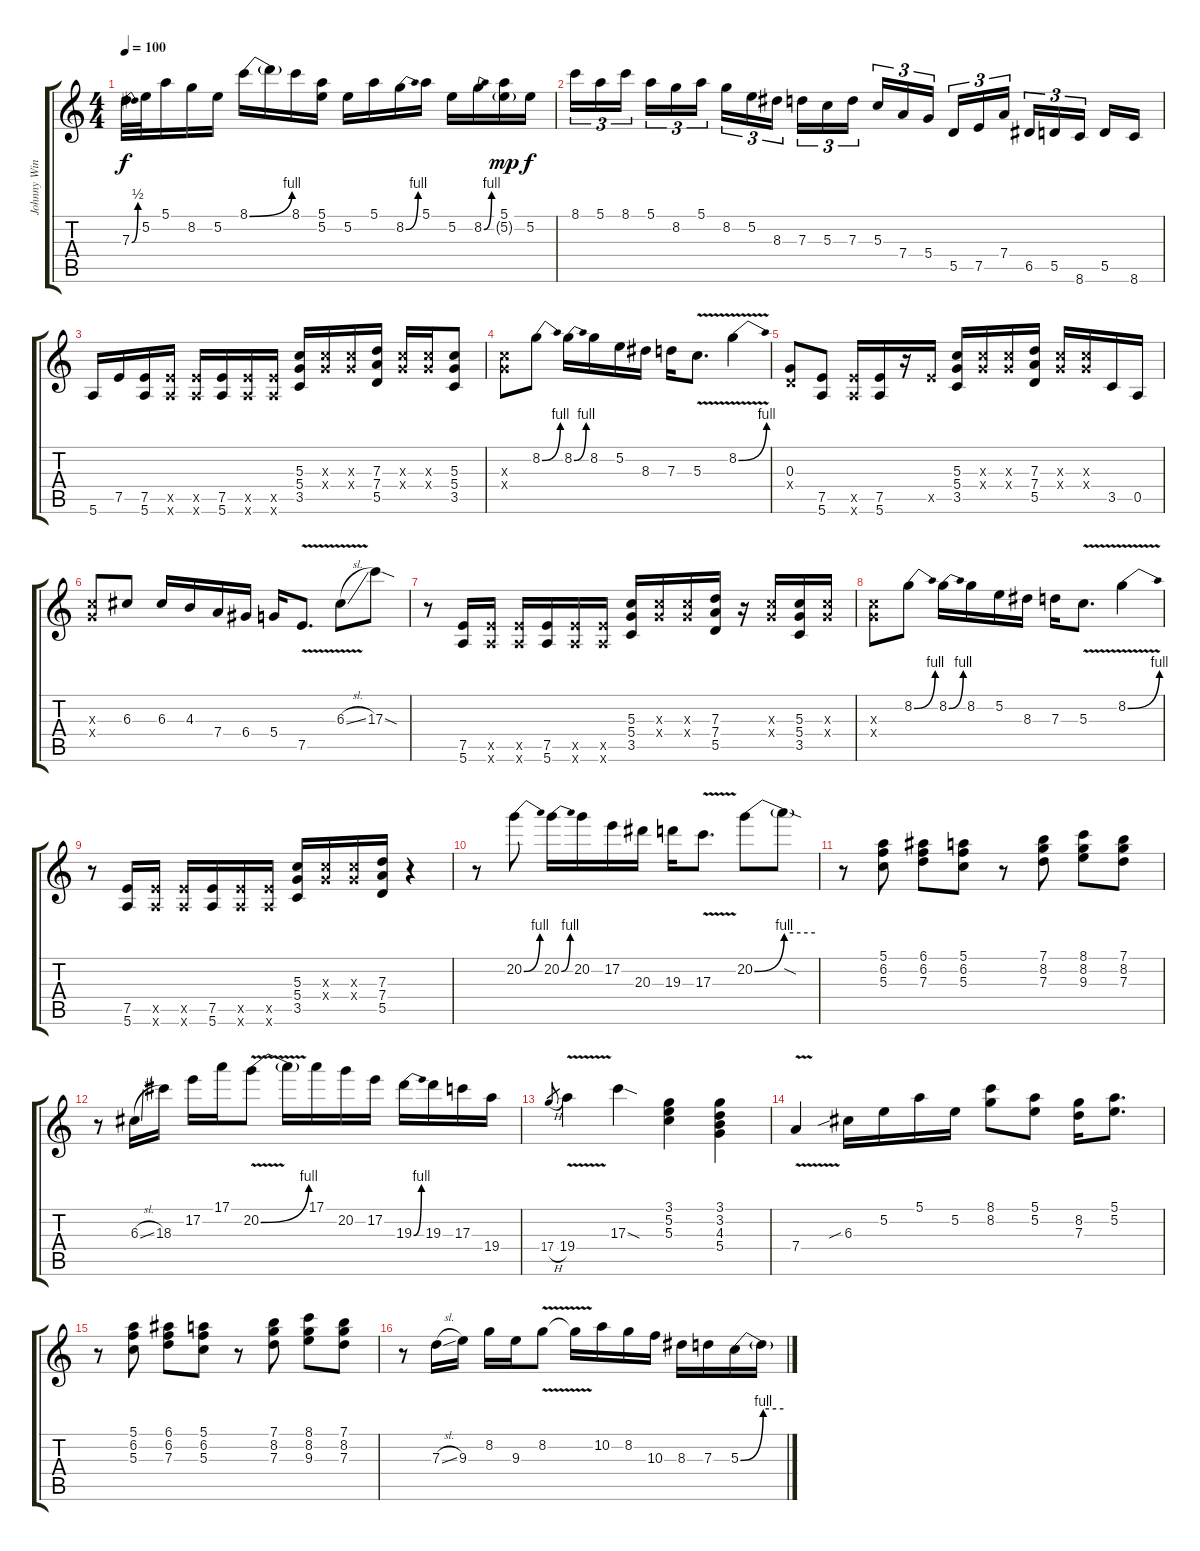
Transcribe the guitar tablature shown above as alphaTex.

\track ("Johnny Winter" "Johnny Win") {instrument distortionguitar}
\staff {score tabs}
\tuning (E4 B3 G3 D3 A2 E2) {hide}
\ts (4 4)
\tempo 100
\clef g2
\ks c
7.3{be (bend 0 0 60 2)}.32{dy f} 5.2.32 5.1.16 8.2.16 5.2.16 8.1{be (bend 0 0 60 4)}.16 8.1{t}.16 8.1.16 (5.1 5.2).16 5.2.16 5.1.16 8.2{be (bend 0 0 60 4)}.16 5.1.16 5.2.16 8.2{be (bend 0 0 60 4)}.16 (5.1 5.2{g}).16{dy mp} 5.2.16{dy f} |
8.1.16{tu (3 2)} 5.1.16{tu (3 2)} 8.1.16{tu (3 2) beam splitsecondary} 5.1.16{tu (3 2)} 8.2.16{tu (3 2)} 5.1.16{tu (3 2)} 8.2.16{tu (3 2)} 5.2.16{tu (3 2)} 8.3.16{tu (3 2) beam splitsecondary} 7.3.16{tu (3 2)} 5.3.16{tu (3 2)} 7.3.16{tu (3 2)} 5.3.16{tu (3 2)} 7.4.16{tu (3 2)} 5.4.16{tu (3 2) beam splitsecondary} 5.5.16{tu (3 2)} 7.5.16{tu (3 2)} 7.4.16{tu (3 2)} 6.5.16{tu (3 2)} 5.5.16{tu (3 2)} 8.6.16{tu (3 2) beam splitsecondary} 5.5.16 8.6.16 |
5.6.16 7.5.16 (7.5 5.6).16 (7.5{x} 5.6{x}).16 (7.5{x} 5.6{x}).16 (7.5 5.6).16 (7.5{x} 5.6{x}).16 (7.5{x} 5.6{x}).16 (5.3 5.4 3.5).16 (5.3{x} 5.4{x}).16 (5.3{x} 5.4{x}).16 (7.3 7.4 5.5).16 (5.3{x} 5.4{x}).16 (5.3{x} 5.4{x}).16 (5.3 5.4 3.5).8 |
(5.3{x} 5.4{x}).8 8.2{be (bend 0 0 60 4)}.8 8.2{be (bend 0 0 60 4)}.16 8.2.16 5.2.16 8.3.16 7.3.16 5.3{v}.8{d} 8.2{be (bend 0 0 60 4) v}.4 |
(0.3 0.4{x}).8 (7.5 5.6).8 (7.5{x} 5.6{x}).16 (7.5 5.6).16 r.16 7.5{x}.16 (5.3 5.4 3.5).16 (5.3{x} 5.4{x}).16 (5.3{x} 5.4{x}).16 (7.3 7.4 5.5).16 (5.3{x} 5.4{x}).16 (5.3{x} 5.4{x}).16 3.5.16 0.5.16 |
(5.3{x} 5.4{x}).8 6.3.8 6.3.16 4.3.16 7.4.16 6.4.16 5.4.16 7.5{v}.8{d} 6.3{v sl}.8 17.3{sod}.8 |
r.8 (7.5 5.6).16 (7.5{x} 5.6{x}).16 (7.5{x} 5.6{x}).16 (7.5 5.6).16 (7.5{x} 5.6{x}).16 (7.5{x} 5.6{x}).16 (5.3 5.4 3.5).16 (5.3{x} 5.4{x}).16 (5.3{x} 5.4{x}).16 (7.3 7.4 5.5).16 r.16 (5.3{x} 5.4{x}).16 (5.3 5.4 3.5).16 (5.3{x} 5.4{x}).16 |
(5.3{x} 5.4{x}).8 8.2{be (bend 0 0 60 4)}.8 8.2{be (bend 0 0 60 4)}.16 8.2.16 5.2.16 8.3.16 7.3.16 5.3{v}.8{d} 8.2{be (bend 0 0 60 4) v}.4 |
r.8 (7.5 5.6).16 (7.5{x} 5.6{x}).16 (7.5{x} 5.6{x}).16 (7.5 5.6).16 (7.5{x} 5.6{x}).16 (7.5{x} 5.6{x}).16 (5.3 5.4 3.5).16 (5.3{x} 5.4{x}).16 (5.3{x} 5.4{x}).16 (7.3 7.4 5.5).16 r.4 |
r.8 20.2{be (bend 0 0 60 4)}.8 20.2{be (bend 0 0 60 4)}.16 20.2.16 17.2.16 20.3.16 19.3.16 17.3{v}.8{d} 20.2{be (bend 0 0 60 4)}.8 20.2{be (hold 0 4 60 4) sod t}.8 |
r.8 (5.1 6.2 5.3).8 (6.1 6.2 7.3).8 (5.1 6.2 5.3).8 r.8 (7.1 8.2 7.3).8 (8.1 8.2 9.3).8 (7.1 8.2 7.3).8 |
r.8 6.3{sl}.16 18.3.16 17.2.16 17.1.16 20.2{be (bend 0 0 60 4) v}.8 20.2{t}.16 17.1.16 20.2.16 17.2.16 19.3{be (bend 0 0 60 4)}.16 19.3.16 17.3.16 19.4.16 |
17.4{h}.8{gr} 19.4{v}.4 17.3{sod}.4 (3.1 5.2 5.3).4 (3.1 3.2 4.3 5.4).4 |
7.4{v}.4 6.3{sib}.16 5.2.16 5.1.16 5.2.16 (8.1 8.2).8 (5.1 5.2).8 (8.2 7.3).16 (5.1 5.2).8{d} |
r.8 (5.1 6.2 5.3).8 (6.1 6.2 7.3).8 (5.1 6.2 5.3).8 r.8 (7.1 8.2 7.3).8 (8.1 8.2 9.3).8 (7.1 8.2 7.3).8 |
r.8 7.3{sl}.16 9.3.16 8.2.16 9.3.16 8.2{v}.8 8.2{t}.16 10.2.16 8.2.16 10.3.16 8.3.16 7.3.16 5.3{be (bend 0 0 60 4)}.16 5.3{be (hold 0 4 60 4) t}.16
